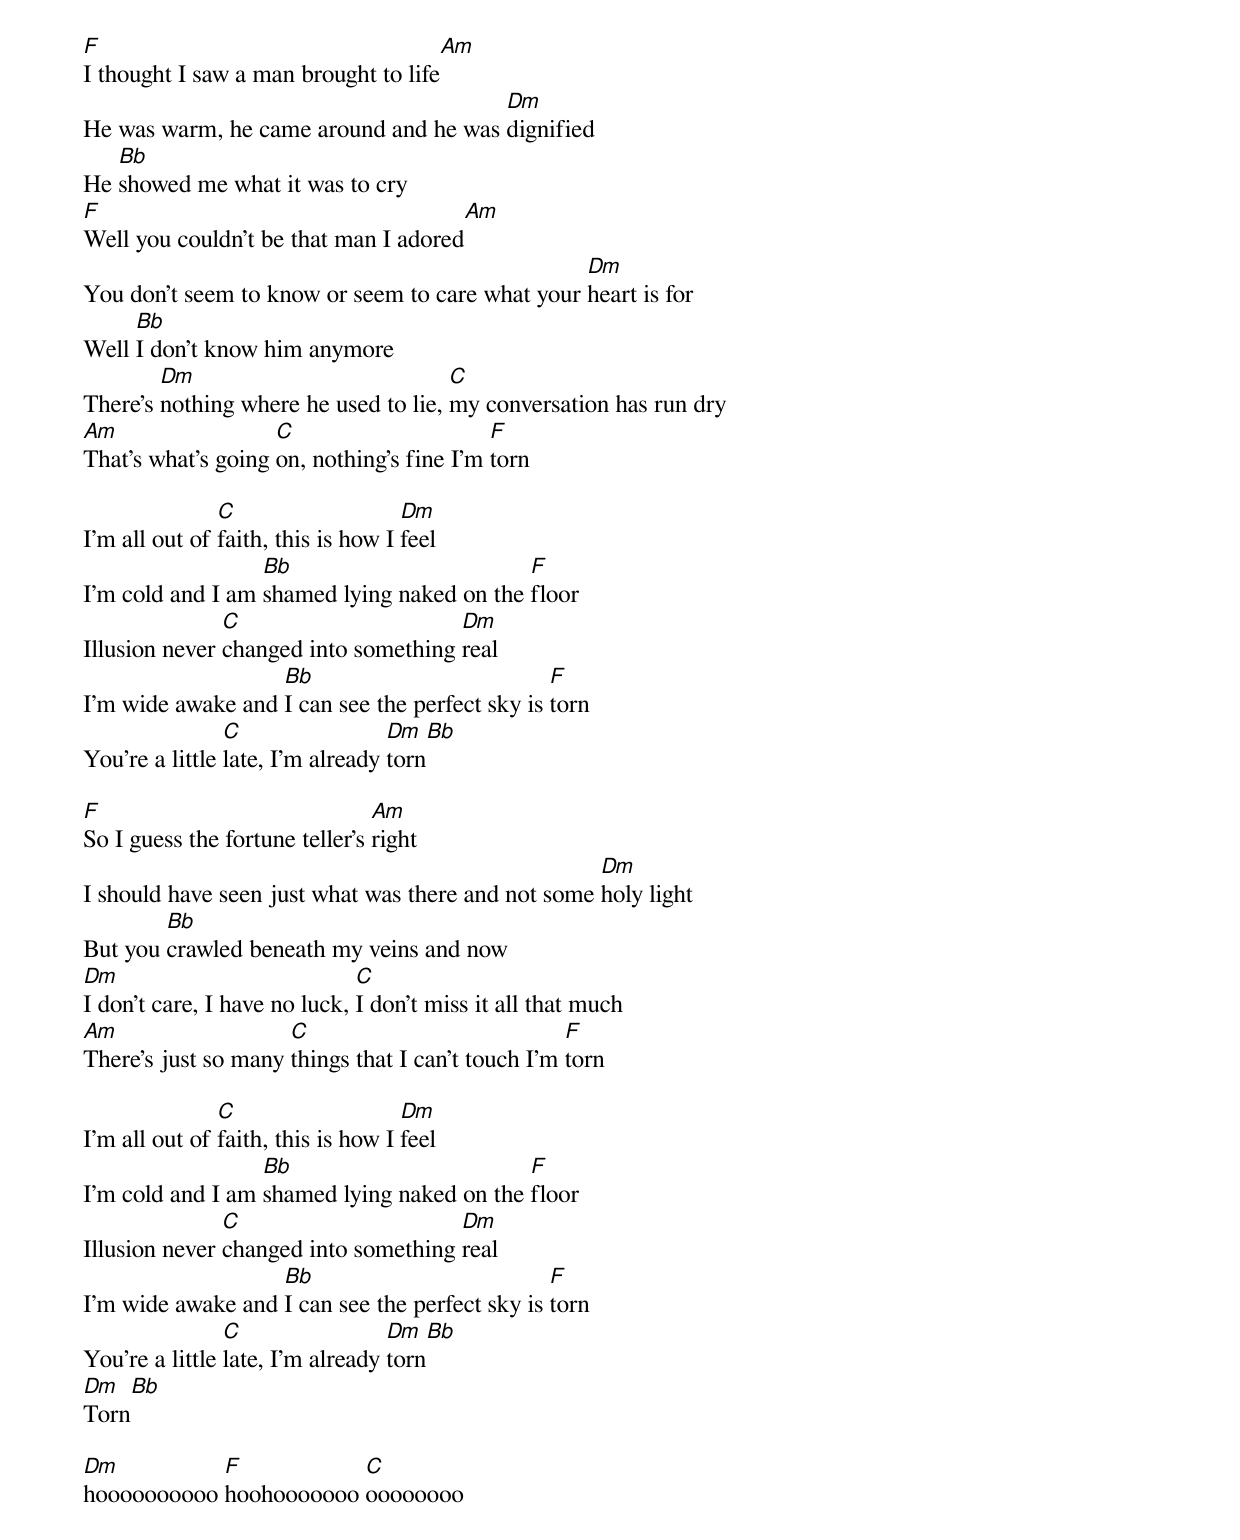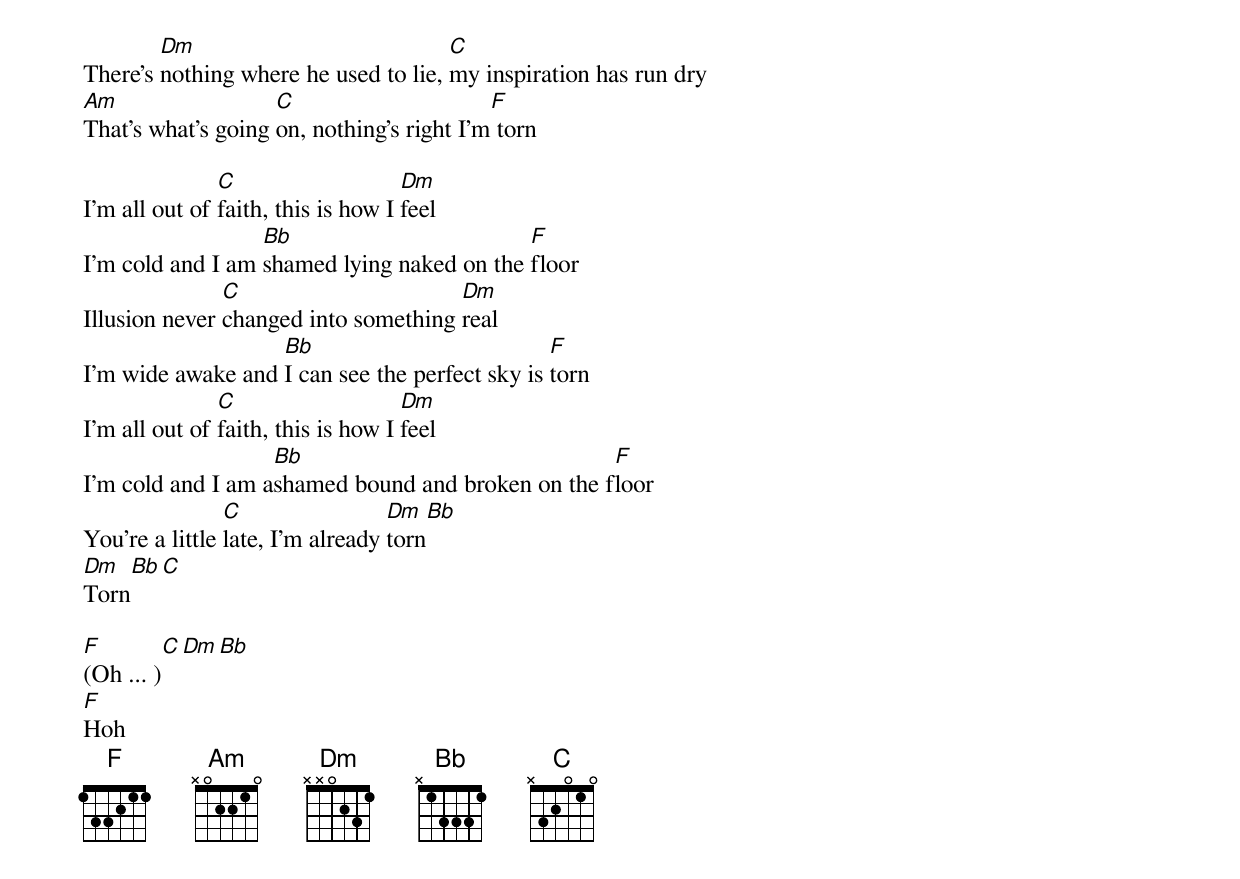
F                                     Am
I thought I saw a man brought to life
                                       Dm
He was warm, he came around and he was dignified
   Bb
He showed me what it was to cry
F                                      Am
Well you couldn't be that man I adored
                                                 Dm
You don't seem to know or seem to care what your heart is for
     Bb
Well I don't know him anymore
        Dm                            C
There's nothing where he used to lie, my conversation has run dry
Am                  C                      F
That's what's going on, nothing's fine I'm torn

               C                    Dm
I'm all out of faith, this is how I feel
                  Bb                        F
I'm cold and I am shamed lying naked on the floor
               C                      Dm
Illusion never changed into something real
                   Bb                           F
I'm wide awake and I can see the perfect sky is torn
                C                 Dm   Bb
You're a little late, I'm already torn

F                               Am
So I guess the fortune teller's right
                                                    Dm
I should have seen just what was there and not some holy light
        Bb
But you crawled beneath my veins and now
Dm                            C
I don't care, I have no luck, I don't miss it all that much
Am                   C                             F
There's just so many things that I can't touch I'm torn

               C                    Dm
I'm all out of faith, this is how I feel
                  Bb                        F
I'm cold and I am shamed lying naked on the floor
               C                      Dm
Illusion never changed into something real
                   Bb                           F
I'm wide awake and I can see the perfect sky is torn
                C                 Dm   Bb
You're a little late, I'm already torn
Dm   Bb
Torn

Dm          F           C
hoooooooooo hoohooooooo oooooooo

        Dm                            C
There's nothing where he used to lie, my inspiration has run dry
Am                  C                      F
That's what's going on, nothing's right I'm torn

               C                    Dm
I'm all out of faith, this is how I feel
                  Bb                        F
I'm cold and I am shamed lying naked on the floor
               C                      Dm
Illusion never changed into something real
                   Bb                           F
I'm wide awake and I can see the perfect sky is torn
               C                    Dm
I'm all out of faith, this is how I feel
                   Bb                              F
I'm cold and I am ashamed bound and broken on the floor
                C                 Dm   Bb
You're a little late, I'm already torn
Dm   Bb C
Torn

F         C Dm Bb
(Oh ... )
F
Hoh
